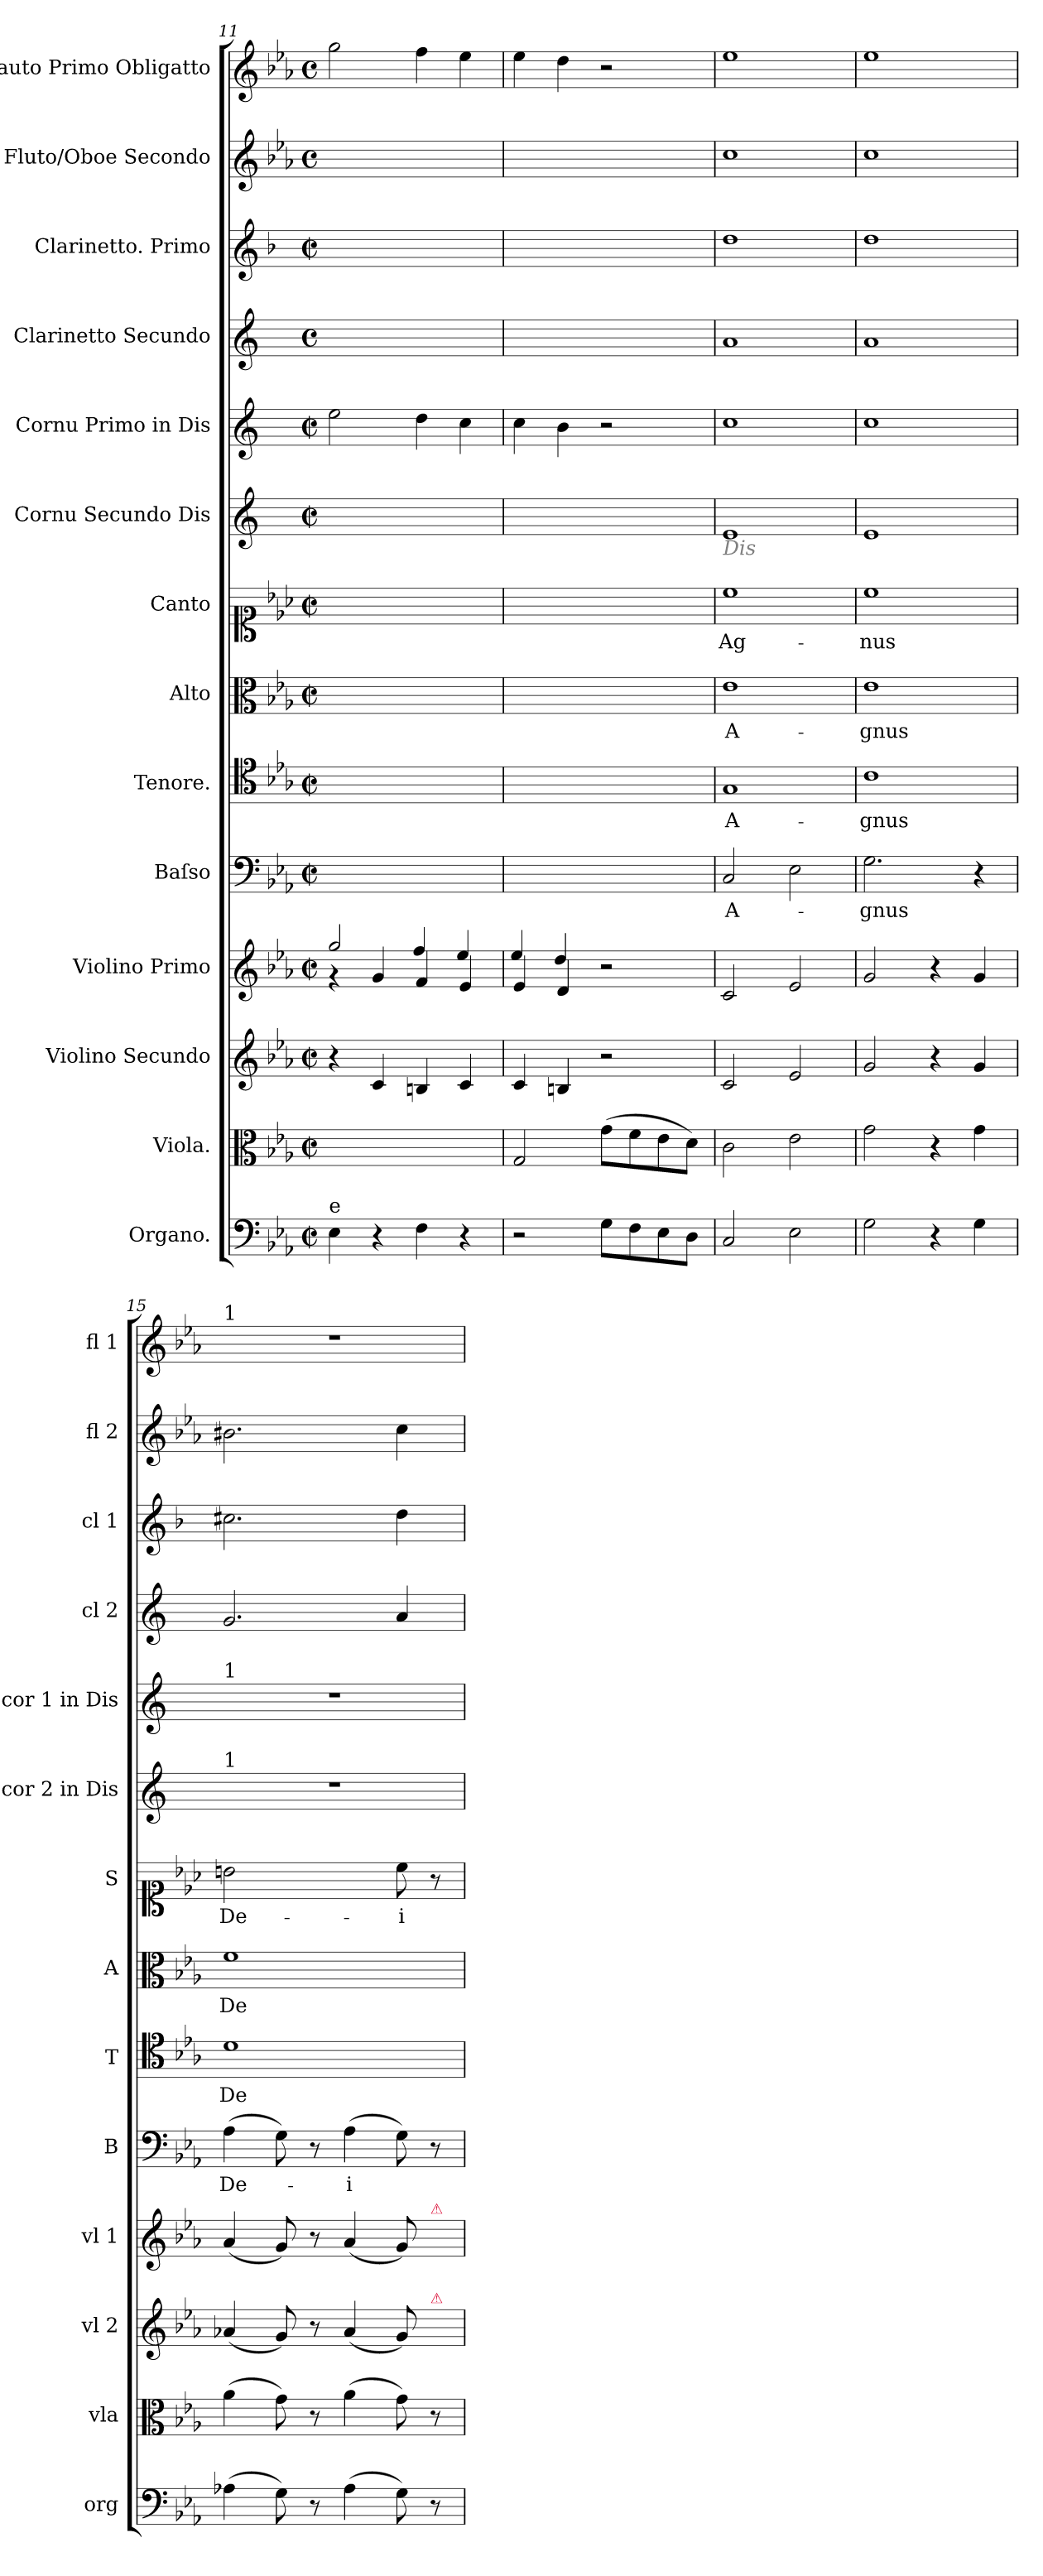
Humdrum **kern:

**kern	**kern	**kern	**dynam	**kern	**dynam	**kern	**text	**kern	**text	**kern	**text	**kern	**text	**kern	**kern	**kern	**kern	**kern	**kern
*part14	*part13	*part12	*part12	*part11	*part11	*part10	*part10	*part9	*part9	*part8	*part8	*part7	*part7	*part6	*part5	*part4	*part3	*part2	*part1
*staff14	*staff13	*staff12	*staff12	*staff11	*staff11	*staff10	*staff10	*staff9	*staff9	*staff8	*staff8	*staff7	*staff7	*staff6	*staff5	*staff4	*staff3	*staff2	*staff1
*I"Organo.	*I"Viola.	*I"Violino Secundo	*	*I"Violino Primo	*	*I"Baſso	*	*I"Tenore.	*	*I"Alto	*	*I"Canto	*	*I"Cornu Secundo Dis	*I"Cornu Primo in Dis	*I"Clarinetto Secundo	*I"Clarinetto. Primo	*I"Fluto/Oboe Secondo	*I"Flauto Primo Obligatto
*I'org	*I'vla	*I'vl 2	*	*I'vl 1	*	*I'B	*	*I'T	*	*I'A	*	*I'S	*	*I'cor 2 in Dis	*I'cor 1 in Dis	*I'cl 2	*I'cl 1	*I'fl 2	*I'fl 1
*clefF4	*clefC3	*clefG2	*	*clefG2	*	*clefF4	*	*clefC4	*	*clefC3	*	*clefC1	*	*clefG2	*clefG2	*clefG2	*clefG2	*clefG2	*clefG2
*	*	*	*	*	*	*	*	*	*	*	*	*	*	*ITrd-2c-3	*ITrd-2c-3	*ITrd1c2	*ITrd1c2	*	*
*k[b-e-a-]	*k[b-e-a-]	*k[b-e-a-]	*	*k[b-e-a-]	*	*k[b-e-a-]	*	*k[b-e-a-]	*	*k[b-e-a-]	*	*k[b-e-a-]	*	*k[b-e-a-]	*k[b-e-a-]	*k[b-e-]	*k[b-e-a-]	*k[b-e-a-]	*k[b-e-a-]
*E-:	*E-:	*E-:	*	*E-:	*	*E-:	*	*E-:	*	*E-:	*	*E-:	*	*	*	*	*E-:	*E-:	*E-:
*M2/2	*M2/2	*M2/2	*	*M2/2	*	*M2/2	*	*M2/2	*	*M2/2	*	*M2/2	*	*M2/2	*M2/2	*M2/2	*M2/2	*M2/2	*M2/2
*met(c|)	*met(c|)	*met(c|)	*	*met(c|)	*	*met(c|)	*	*met(c|)	*	*met(c|)	*	*met(c|)	*	*met(c|)	*met(c|)	*met(c)	*met(c|)	*met(c)	*met(c)
=11	=11	=11	=11	=11	=11	=11	=11	=11	=11	=11	=11	=11	=11	=11	=11	=11	=11	=11	=11
*	*	*	*	*^	*	*	*	*	*	*	*	*	*	*	*	*	*	*	*
!LO:TX:a:t=e	!	!	!	!	!	!	!	!	!	!	!	!	!	!	!	!	!	!	!	!
4E-\	1ryy	4r	.	4rg	2gg!/	.	1ryy	.	1ryy	.	1ryy	.	1ryy	.	1ryy	2gg\	1ryy	1ryy	1ryy	2gg\
4r	.	4c/	.	4g/	.	.	.	.	.	.	.	.	.	.	.	.	.	.	.	.
4F\	.	4Bn/	.	4f/	4ff!/	.	.	.	.	.	.	.	.	.	.	4ff\	.	.	.	4ff\
4r	.	4c/	.	4e-/	4ee-!/	.	.	.	.	.	.	.	.	.	.	4ee-\	.	.	.	4ee-\
=12	=12	=12	=12	=12	=12	=12	=12	=12	=12	=12	=12	=12	=12	=12	=12	=12	=12	=12	=12	=12
2r	2G/	4c/	.	4e-/	4ee-!/	.	1ryy	.	1ryy	.	1ryy	.	1ryy	.	1ryy	4ee-\	1ryy	1ryy	1ryy	4ee-\
.	.	4Bn/	.	4d/	4dd!/	.	.	.	.	.	.	.	.	.	.	4dd\	.	.	.	4dd\
8G\L	(8g\L	2r	.	2r	2ryy	.	.	.	.	.	.	.	.	.	.	2r	.	.	.	2r
8F\	8f\	.	.	.	.	.	.	.	.	.	.	.	.	.	.	.	.	.	.	.
8E-\	8e-\	.	.	.	.	.	.	.	.	.	.	.	.	.	.	.	.	.	.	.
8D\J	8d\J)	.	.	.	.	.	.	.	.	.	.	.	.	.	.	.	.	.	.	.
*	*	*	*	*v	*v	*	*	*	*	*	*	*	*	*	*	*	*	*	*	*
=13	=13	=13	=13	=13	=13	=13	=13	=13	=13	=13	=13	=13	=13	=13	=13	=13	=13	=13	=13
!	!	!	!	!	!	!	!	!	!	!	!	!	!	!LO:TX:b:i:color=grey:t=Dis	!	!	!	!	!
!	!	!	!LO:DY:a	!	!LO:DY:a	!	!	!	!	!	!	!	!	!	!	!	!	!	!
2C/	2c\	2c/	pio	2c/	pio	2C/	A-	1G	A-	1e-	A-	1cc	Ag-	1g	1ee-	1g	1cc	1cc	1ee-
2E-\	2e-\	2e-/	.	2e-/	.	2E-\	.	.	.	.	.	.	.	.	.	.	.	.	.
=14	=14	=14	=14	=14	=14	=14	=14	=14	=14	=14	=14	=14	=14	=14	=14	=14	=14	=14	=14
2G\	2g\	2g/	.	2g/	.	2.G\	-gnus	1c	-gnus	1e-	-gnus	1cc	-nus	1g	1ee-	1g	1cc	1cc	1ee-
4r	4r	4r	.	4r	.	.	.	.	.	.	.	.	.	.	.	.	.	.	.
4G\	4g\	4g/	.	4g/	.	4r	.	.	.	.	.	.	.	.	.	.	.	.	.
=15	=15	=15	=15	=15	=15	=15	=15	=15	=15	=15	=15	=15	=15	=15	=15	=15	=15	=15	=15
!	!	!	!	!	!	!	!	!	!	!	!	!	!	!	!	!	!	!	!LO:TX:a:t=1
!	!	!	!	!	!	!	!	!	!	!	!	!	!	!	!LO:TX:a:t=1	!	!	!	!
!	!	!	!	!	!	!	!	!	!	!	!	!	!	!LO:TX:a:t=1	!	!	!	!	!
!	!	!	!	!	!	!	!	!	!	!	!	!LO:N:vis=2	!	!	!	!	!	!	!
(4A-X\	(4a-\	(4a-X/	.	(4a-/	.	(4A-\	De-	1d	De-	1f	De-	2.bn\	De-	1r	1r	2.f/	2.bn\	2.b#X\	1r
8G\)	8g\)	8g/)	.	8g/)	.	8G\)	.	.	.	.	.	.	.	.	.	.	.	.	.
8r	8r	8r	.	8r	.	8r	.	.	.	.	.	.	.	.	.	.	.	.	.
(4A-\	(4a-\	(4a-/	.	(4a-/	.	(4A-\	-i	.	.	.	.	.	.	.	.	.	.	.	.
8G\)	8g\)	8g/)	.	8g/)	.	8G\)	.	.	.	.	.	8cc\	-i	.	.	4g/	4cc\	4cc\	.
!	!	!	!	!LO:TX:a:color=crimson:t=⚠	!	!	!	!	!	!	!	!	!	!	!	!	!	!	!
!	!	!LO:TX:a:color=crimson:t=⚠	!	!	!	!	!	!	!	!	!	!	!	!	!	!	!	!	!
8r	8r	8ryy	.	8ryy	.	8r	.	.	.	.	.	8r	.	.	.	.	.	.	.
=	=	=	=	=	=	=	=	=	=	=	=	=	=	=	=	=	=	=	=
*-	*-	*-	*-	*-	*-	*-	*-	*-	*-	*-	*-	*-	*-	*-	*-	*-	*-	*-	*-
